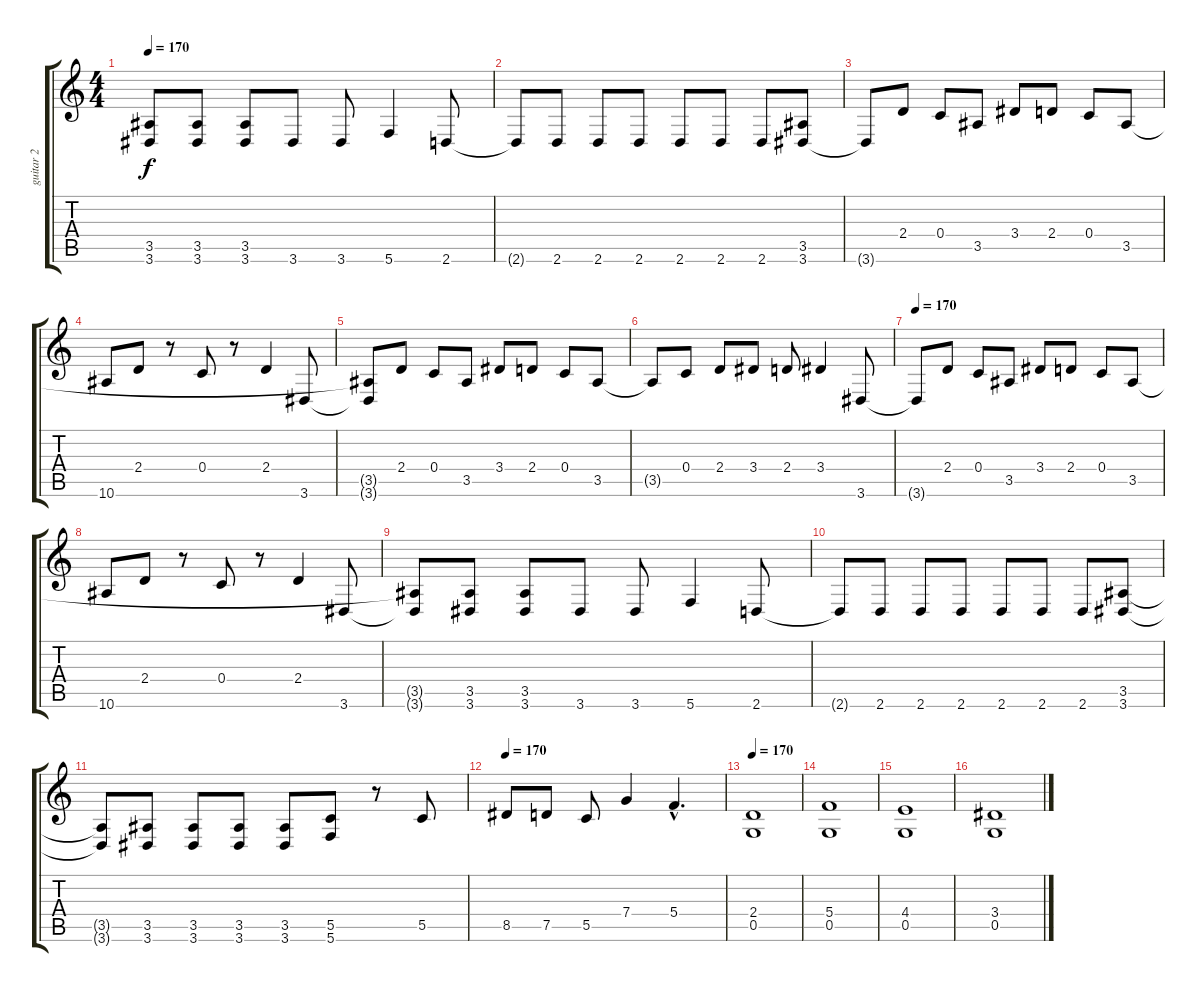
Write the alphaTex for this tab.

\track ("guitar 2" "guitar 2") {instrument distortionguitar}
\staff {score tabs}
\tuning (D4 A3 F3 C3 G2 C2) {hide}
\ts (4 4)
\tempo 170
\clef g2
\ks c
(3.5{t} 3.6{t}).8{dy f} (3.5 3.6).8 (3.5 3.6).8 3.6.8 3.6.8 5.6.4 2.6.8 |
2.6{t}.8 2.6.8 2.6.8 2.6.8 2.6.8 2.6.8 2.6.8 (3.5 3.6).8 |
3.6{t}.8 2.4.8 0.4.8 3.5.8 3.4.8 2.4.8 0.4.8 3.5.8 |
10.6.8 2.4.8 r.8 0.4.8 r.8 2.4.4 3.6.8 |
(3.5{t} 3.6{t}).8 2.4.8 0.4.8 3.5.8 3.4.8 2.4.8 0.4.8 3.5.8 |
3.5{t}.8 0.4.8 2.4.8 3.4.8 2.4.8 3.4.4 3.6.8 |
\tempo 170
3.6{t}.8 2.4.8 0.4.8 3.5.8 3.4.8 2.4.8 0.4.8 3.5.8 |
10.6.8 2.4.8 r.8 0.4.8 r.8 2.4.4 3.6.8 |
(3.5{t} 3.6{t}).8 (3.5 3.6).8 (3.5 3.6).8 3.6.8 3.6.8 5.6.4 2.6.8 |
2.6{t}.8 2.6.8 2.6.8 2.6.8 2.6.8 2.6.8 2.6.8 (3.5 3.6).8 |
(3.5{t} 3.6{t}).8 (3.5 3.6).8 (3.5 3.6).8 (3.5 3.6).8 (3.5 3.6).8 (5.5 5.6).8 r.8 5.5.8 |
\tempo 170
8.5.8 7.5.8 5.5.8 7.4.4 5.4{hac}.4{d} |
\tempo 170
(2.4 0.5).1 |
(5.4 0.5).1 |
(4.4 0.5).1 |
(3.4 0.5).1
